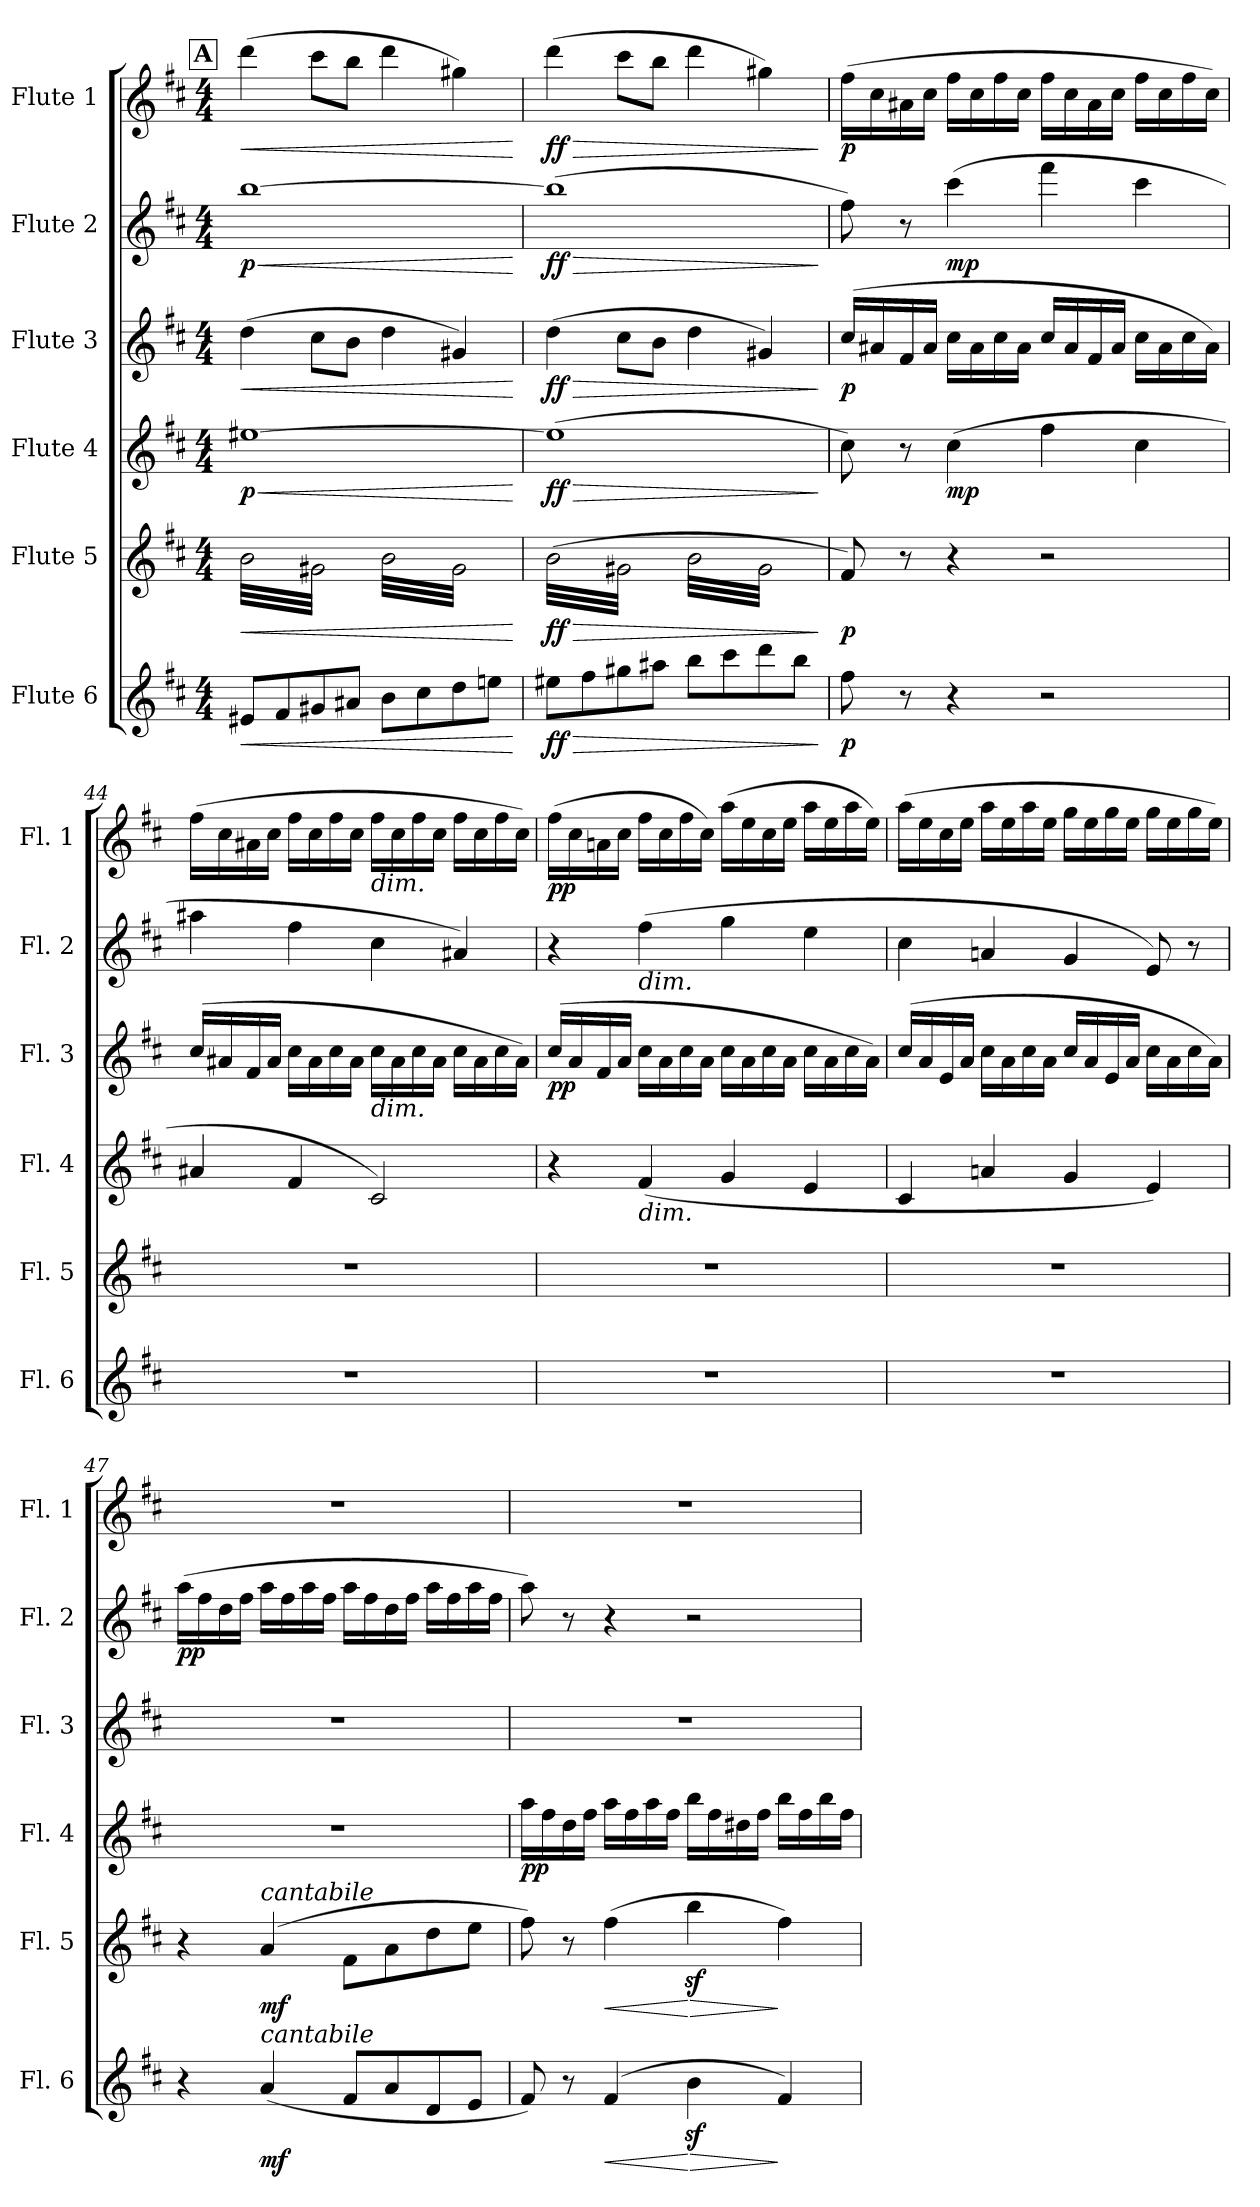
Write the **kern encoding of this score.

**kern	**dynam	**kern	**dynam	**kern	**dynam	**kern	**dynam	**kern	**dynam	**kern	**dynam
*part6	*part6	*part5	*part5	*part4	*part4	*part3	*part3	*part2	*part2	*part1	*part1
*staff6	*staff6	*staff5	*staff5	*staff4	*staff4	*staff3	*staff3	*staff2	*staff2	*staff1	*staff1
*I"Flute 6	*	*I"Flute 5	*	*I"Flute 4	*	*I"Flute 3	*	*I"Flute 2	*	*I"Flute 1	*
*I'Fl. 6	*	*I'Fl. 5	*	*I'Fl. 4	*	*I'Fl. 3	*	*I'Fl. 2	*	*I'Fl. 1	*
!!LO:LB:g=z
*clefG2	*	*clefG2	*	*clefG2	*	*clefG2	*	*clefG2	*	*clefG2	*
*k[f#c#]	*	*k[f#c#]	*	*k[f#c#]	*	*k[f#c#]	*	*k[f#c#]	*	*k[f#c#]	*
*M4/4	*	*M4/4	*	*M4/4	*	*M4/4	*	*M4/4	*	*M4/4	*
!!LO:REH:place=s1:a:B:fs=14:t=A
=41	=41	=41	=41	=41	=41	=41	=41	=41	=41	=41	=41
!	!LO:HP:b	!	!LO:HP:b	!	!LO:HP:b	!	!LO:HP:b	!	!LO:HP:b	!	!LO:HP:b
!	!	!	!	!	!LO:DY:n=1:b	!	!	!	!LO:DY:n=1:b	!	!
*	*	*tremolo	*	*	*	*	*	*	*	*	*
8e#X/L	<	(>32b\LLL	<	[1ee#X	< p	(>4dd\	<	[1bb	< p	(>4ddd\	<
.	.	32g#X\	.	.	.	.	.	.	.	.	.
.	.	32b\	.	.	.	.	.	.	.	.	.
.	.	32g#X\	.	.	.	.	.	.	.	.	.
8f#/	.	32b\	.	.	.	.	.	.	.	.	.
.	.	32g#X\	.	.	.	.	.	.	.	.	.
.	.	32b\	.	.	.	.	.	.	.	.	.
.	.	32g#X\	.	.	.	.	.	.	.	.	.
8g#X/	.	32b\	.	.	.	8cc#\L	.	.	.	8ccc#\L	.
.	.	32g#X\	.	.	.	.	.	.	.	.	.
.	.	32b\	.	.	.	.	.	.	.	.	.
.	.	32g#X\	.	.	.	.	.	.	.	.	.
8a#X/J	.	32b\	.	.	.	8b\J	.	.	.	8bb\J	.
.	.	32g#X\	.	.	.	.	.	.	.	.	.
.	.	32b\	.	.	.	.	.	.	.	.	.
.	.	32g#X\JJJ	.	.	.	.	.	.	.	.	.
8b\L	.	32b\LLL	.	.	.	4dd\	.	.	.	4ddd\	.
.	.	32g#\)	.	.	.	.	.	.	.	.	.
.	.	32b\	.	.	.	.	.	.	.	.	.
.	.	32g#\)	.	.	.	.	.	.	.	.	.
8cc#\	.	32b\	.	.	.	.	.	.	.	.	.
.	.	32g#\)	.	.	.	.	.	.	.	.	.
.	.	32b\	.	.	.	.	.	.	.	.	.
.	.	32g#\)	.	.	.	.	.	.	.	.	.
8dd\	.	32b\	.	.	.	4g#X/)	.	.	.	4gg#X\)	.
.	.	32g#\)	.	.	.	.	.	.	.	.	.
.	.	32b\	.	.	.	.	.	.	.	.	.
.	.	32g#\)	.	.	.	.	.	.	.	.	.
8een\J	.	32b\	.	.	.	.	.	.	.	.	.
.	.	32g#\)	.	.	.	.	.	.	.	.	.
.	.	32b\	.	.	.	.	.	.	.	.	.
.	.	32g#\)JJJ	.	.	.	.	.	.	.	.	.
.	[	.	[	.	[	.	[	.	[	.	[
=42	=42	=42	=42	=42	=42	=42	=42	=42	=42	=42	=42
!	!LO:HP:b	!	!LO:HP:b	!	!LO:HP:b	!	!LO:HP:b	!	!LO:HP:b	!	!LO:HP:b
!	!LO:DY:n=1:b	!	!LO:DY:n=1:b	!	!LO:DY:n=1:b	!	!LO:DY:n=1:b	!	!LO:DY:n=1:b	!	!LO:DY:n=1:b
8ee#X\L	> ff	(>32b\LLL	> ff	(>1ee#]	> ff	(>4dd\	> ff	(>1bb]	> ff	(>4ddd\	> ff
.	.	32g#X\	.	.	.	.	.	.	.	.	.
.	.	32b\	.	.	.	.	.	.	.	.	.
.	.	32g#X\	.	.	.	.	.	.	.	.	.
8ff#\	.	32b\	.	.	.	.	.	.	.	.	.
.	.	32g#X\	.	.	.	.	.	.	.	.	.
.	.	32b\	.	.	.	.	.	.	.	.	.
.	.	32g#X\	.	.	.	.	.	.	.	.	.
8gg#X\	.	32b\	.	.	.	8cc#\L	.	.	.	8ccc#\L	.
.	.	32g#X\	.	.	.	.	.	.	.	.	.
.	.	32b\	.	.	.	.	.	.	.	.	.
.	.	32g#X\	.	.	.	.	.	.	.	.	.
8aa#X\J	.	32b\	.	.	.	8b\J	.	.	.	8bb\J	.
.	.	32g#X\	.	.	.	.	.	.	.	.	.
.	.	32b\	.	.	.	.	.	.	.	.	.
.	.	32g#X\JJJ	.	.	.	.	.	.	.	.	.
8bb\L	.	32b\LLL	.	.	.	4dd\	.	.	.	4ddd\	.
.	.	32g#\	.	.	.	.	.	.	.	.	.
.	.	32b\	.	.	.	.	.	.	.	.	.
.	.	32g#\	.	.	.	.	.	.	.	.	.
8ccc#\	.	32b\	.	.	.	.	.	.	.	.	.
.	.	32g#\	.	.	.	.	.	.	.	.	.
.	.	32b\	.	.	.	.	.	.	.	.	.
.	.	32g#\	.	.	.	.	.	.	.	.	.
8ddd\	.	32b\	.	.	.	4g#X/)	.	.	.	4gg#X\)	.
.	.	32g#\	.	.	.	.	.	.	.	.	.
.	.	32b\	.	.	.	.	.	.	.	.	.
.	.	32g#\	.	.	.	.	.	.	.	.	.
8bb\J	.	32b\	.	.	.	.	.	.	.	.	.
.	.	32g#\	.	.	.	.	.	.	.	.	.
.	.	32b\	.	.	.	.	.	.	.	.	.
.	.	32g#\JJJ	.	.	.	.	.	.	.	.	.
*	*	*Xtremolo	*	*	*	*	*	*	*	*	*
.	]	.	]	.	]	.	]	.	]	.	]
=43	=43	=43	=43	=43	=43	=43	=43	=43	=43	=43	=43
!	!LO:DY:b	!	!LO:DY:b	!	!	!	!LO:DY:b	!	!	!	!LO:DY:b
8ff#\	p	8f#/)	p	8cc#\)	.	(>16cc#/LL	p	8ff#\)	.	(>16ff#\LL	p
.	.	.	.	.	.	.	.	.	.	.	.
.	.	.	.	.	.	16a#X/	.	.	.	16cc#\	.
.	.	.	.	.	.	.	.	.	.	.	.
8r	.	8r	.	8r	.	16f#/	.	8r	.	16a#X\	.
.	.	.	.	.	.	.	.	.	.	.	.
.	.	.	.	.	.	16a#/JJ	.	.	.	16cc#\JJ	.
.	.	.	.	.	.	.	.	.	.	.	.
!	!	!	!	!	!LO:DY:b	!	!	!	!LO:DY:b	!	!
4r	.	4r	.	(>4cc#\	mp	16cc#\LL	.	(>4ccc#\	mp	16ff#\LL	.
.	.	.	.	.	.	16a#\	.	.	.	16cc#\	.
.	.	.	.	.	.	16cc#\	.	.	.	16ff#\	.
.	.	.	.	.	.	16a#\JJ	.	.	.	16cc#\JJ	.
2r	.	2r	.	4ff#\	.	16cc#/LL	.	4fff#\	.	16ff#\LL	.
.	.	.	.	.	.	16a#/	.	.	.	16cc#\	.
.	.	.	.	.	.	16f#/	.	.	.	16a#\	.
.	.	.	.	.	.	16a#/JJ	.	.	.	16cc#\JJ	.
.	.	.	.	4cc#\	.	16cc#\LL	.	4ccc#\	.	16ff#\LL	.
.	.	.	.	.	.	16a#\	.	.	.	16cc#\	.
.	.	.	.	.	.	16cc#\	.	.	.	16ff#\	.
.	.	.	.	.	.	16a#\JJ)	.	.	.	16cc#\JJ)	.
!!LO:PB:g=z
=44	=44	=44	=44	=44	=44	=44	=44	=44	=44	=44	=44
1r	.	1r	.	4a#X/	.	(>16cc#/LL	.	4aa#X\	.	(>16ff#\LL	.
.	.	.	.	.	.	16a#X/	.	.	.	16cc#\	.
.	.	.	.	.	.	16f#/	.	.	.	16a#X\	.
.	.	.	.	.	.	16a#/JJ	.	.	.	16cc#\JJ	.
.	.	.	.	4f#/	.	16cc#\LL	.	4ff#\	.	16ff#\LL	.
.	.	.	.	.	.	16a#\	.	.	.	16cc#\	.
.	.	.	.	.	.	16cc#\	.	.	.	16ff#\	.
.	.	.	.	.	.	16a#\JJ	.	.	.	16cc#\JJ	.
!	!	!	!	!	!	!	!	!	!	!LO:TX:b:i:t=dim.	!
!	!	!	!	!	!	!LO:TX:b:i:t=dim.	!	!	!	!	!
.	.	.	.	2c#/)	.	16cc#\LL	.	4cc#\	.	16ff#\LL	.
.	.	.	.	.	.	16a#\	.	.	.	16cc#\	.
.	.	.	.	.	.	16cc#\	.	.	.	16ff#\	.
.	.	.	.	.	.	16a#\JJ	.	.	.	16cc#\JJ	.
.	.	.	.	.	.	16cc#\LL	.	4a#X/)	.	16ff#\LL	.
.	.	.	.	.	.	16a#\	.	.	.	16cc#\	.
.	.	.	.	.	.	16cc#\	.	.	.	16ff#\	.
.	.	.	.	.	.	16a#\JJ)	.	.	.	16cc#\JJ)	.
=45	=45	=45	=45	=45	=45	=45	=45	=45	=45	=45	=45
!	!	!	!	!	!	!	!LO:DY:b	!	!	!	!LO:DY:b
1r	.	1r	.	4r	.	(>16cc#/LL	pp	4r	.	(>16ff#\LL	pp
.	.	.	.	.	.	16a/	.	.	.	16cc#\	.
.	.	.	.	.	.	16f#/	.	.	.	16an\	.
.	.	.	.	.	.	16a/JJ	.	.	.	16cc#\JJ	.
!	!	!	!	!	!	!	!	!LO:TX:b:i:t=dim.	!	!	!
!	!	!	!	!LO:TX:b:i:t=dim.	!	!	!	!	!	!	!
.	.	.	.	(>4f#/	.	16cc#\LL	.	(>4ff#\	.	16ff#\LL	.
.	.	.	.	.	.	16a\	.	.	.	16cc#\	.
.	.	.	.	.	.	16cc#\	.	.	.	16ff#\	.
.	.	.	.	.	.	16a\JJ	.	.	.	16cc#\JJ)	.
.	.	.	.	4g/	.	16cc#\LL	.	4gg\	.	(>16aa\LL	.
.	.	.	.	.	.	16a\	.	.	.	16ee\	.
.	.	.	.	.	.	16cc#\	.	.	.	16cc#\	.
.	.	.	.	.	.	16a\JJ	.	.	.	16ee\JJ	.
.	.	.	.	4e/	.	16cc#\LL	.	4ee\	.	16aa\LL	.
.	.	.	.	.	.	16a\	.	.	.	16ee\	.
.	.	.	.	.	.	16cc#\	.	.	.	16aa\	.
.	.	.	.	.	.	16a\JJ)	.	.	.	16ee\JJ)	.
=46	=46	=46	=46	=46	=46	=46	=46	=46	=46	=46	=46
1r	.	1r	.	4c#/	.	(>16cc#/LL	.	4cc#\	.	(>16aa\LL	.
.	.	.	.	.	.	16a/	.	.	.	16ee\	.
.	.	.	.	.	.	16e/	.	.	.	16cc#\	.
.	.	.	.	.	.	16a/JJ	.	.	.	16ee\JJ	.
.	.	.	.	4an/	.	16cc#\LL	.	4an/	.	16aa\LL	.
.	.	.	.	.	.	16a\	.	.	.	16ee\	.
.	.	.	.	.	.	16cc#\	.	.	.	16aa\	.
.	.	.	.	.	.	16a\JJ	.	.	.	16ee\JJ	.
.	.	.	.	4g/	.	16cc#/LL	.	4g/	.	16gg\LL	.
.	.	.	.	.	.	16a/	.	.	.	16ee\	.
.	.	.	.	.	.	16e/	.	.	.	16gg\	.
.	.	.	.	.	.	16a/JJ	.	.	.	16ee\JJ	.
.	.	.	.	4e/)	.	16cc#\LL	.	8e/)	.	16gg\LL	.
.	.	.	.	.	.	16a\	.	.	.	16ee\	.
.	.	.	.	.	.	16cc#\	.	8r	.	16gg\	.
.	.	.	.	.	.	16a\JJ)	.	.	.	16ee\JJ)	.
!!LO:LB:g=z
=47	=47	=47	=47	=47	=47	=47	=47	=47	=47	=47	=47
!	!	!	!	!	!	!	!	!	!LO:DY:b	!	!
4r	.	4r	.	1r	.	1r	.	(>16aa\LL	pp	1r	.
.	.	.	.	.	.	.	.	16ff#\	.	.	.
.	.	.	.	.	.	.	.	16dd\	.	.	.
.	.	.	.	.	.	.	.	16ff#\JJ	.	.	.
!	!	!LO:TX:a:i:t=cantabile	!	!	!	!	!	!	!	!	!
!LO:TX:a:i:t=cantabile	!	!	!	!	!	!	!	!	!	!	!
!	!LO:DY:b	!	!LO:DY:b	!	!	!	!	!	!	!	!
(<4a/	mf	(>4a/	mf	.	.	.	.	16aa\LL	.	.	.
.	.	.	.	.	.	.	.	16ff#\	.	.	.
.	.	.	.	.	.	.	.	16aa\	.	.	.
.	.	.	.	.	.	.	.	16ff#\JJ	.	.	.
8f#/L	.	8f#\L	.	.	.	.	.	16aa\LL	.	.	.
.	.	.	.	.	.	.	.	16ff#\	.	.	.
8a/	.	8a\	.	.	.	.	.	16dd\	.	.	.
.	.	.	.	.	.	.	.	16ff#\JJ	.	.	.
8d/	.	8dd\	.	.	.	.	.	16aa\LL	.	.	.
.	.	.	.	.	.	.	.	16ff#\	.	.	.
8e/J	.	8ee\J	.	.	.	.	.	16aa\	.	.	.
.	.	.	.	.	.	.	.	16ff#\JJ	.	.	.
=48	=48	=48	=48	=48	=48	=48	=48	=48	=48	=48	=48
!	!	!	!	!	!LO:DY:b	!	!	!	!	!	!
8f#/)	.	8ff#\)	.	16aa\LL	pp	1r	.	8aa\)	.	1r	.
.	.	.	.	16ff#\	.	.	.	.	.	.	.
8r	.	8r	.	16dd\	.	.	.	8r	.	.	.
.	.	.	.	16ff#\JJ	.	.	.	.	.	.	.
!	!LO:HP:b	!	!LO:HP:b	!	!	!	!	!	!	!	!
(>4f#/	<	(>4ff#\	<	16aa\LL	.	.	.	4r	.	.	.
.	.	.	.	16ff#\	.	.	.	.	.	.	.
.	.	.	.	16aa\	.	.	.	.	.	.	.
.	.	.	.	16ff#\JJ	.	.	.	.	.	.	.
!	!LO:HP:n=1:b	!	!LO:HP:n=1:b	!	!	!	!	!	!	!	!
4bz<\	[ >	4bbz<\	[ >	16bb\LL	.	.	.	2r	.	.	.
.	.	.	.	16ff#\	.	.	.	.	.	.	.
.	.	.	.	16dd#X\	.	.	.	.	.	.	.
.	.	.	.	16ff#\JJ	.	.	.	.	.	.	.
4f#/)	]	4ff#\)	]	16bb\LL	.	.	.	.	.	.	.
.	.	.	.	16ff#\	.	.	.	.	.	.	.
.	.	.	.	16bb\	.	.	.	.	.	.	.
.	.	.	.	16ff#\JJ	.	.	.	.	.	.	.
=	=	=	=	=	=	=	=	=	=	=	=
*-	*-	*-	*-	*-	*-	*-	*-	*-	*-	*-	*-
